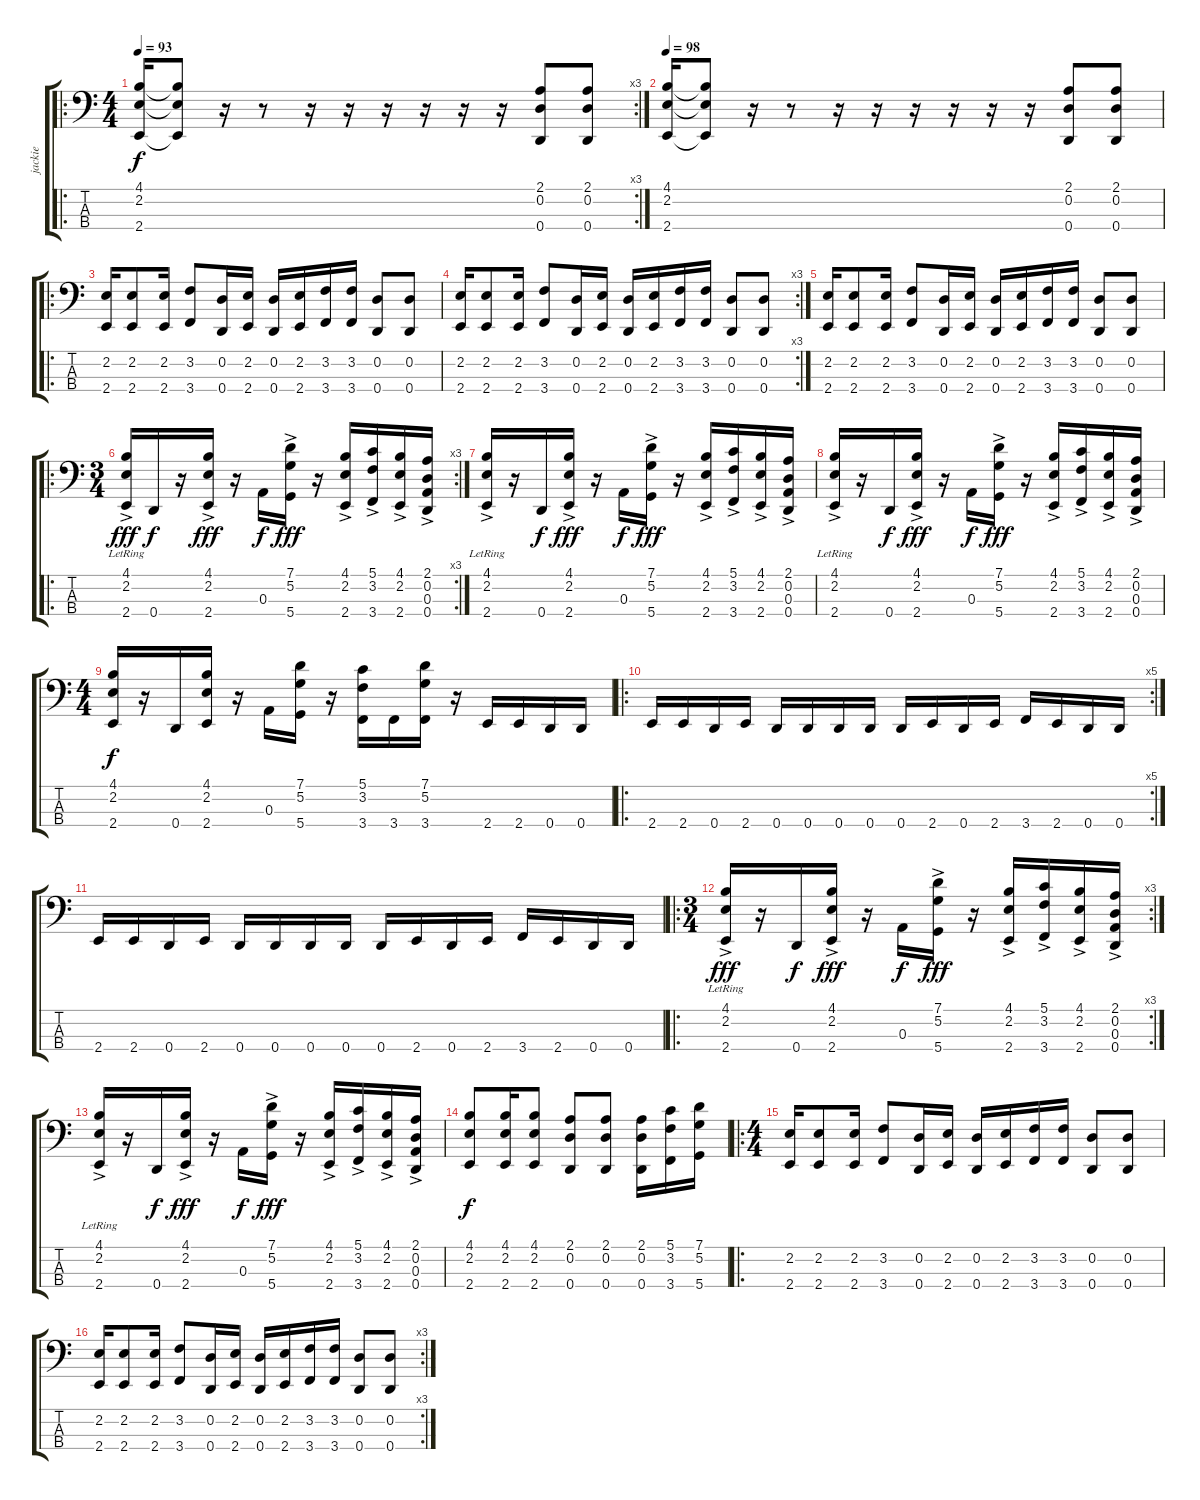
\track ("jackie" "jackie") {instrument electricbasspick}
\staff {score tabs}
\tuning (G2 D2 A1 D1) {hide}
\ro
\rc 3
\ts (4 4)
\tempo 93
\clef f4
\ks c
(4.1 2.2 2.4).16{dy f instrument electricbasspick} (4.1{t} 2.2{t} 2.4{t}).8 r.16 r.8 r.16 r.16 r.16 r.16 r.16 r.16 (2.1 0.2 0.4).8 (2.1 0.2 0.4).8 |
\tempo 93
\tempo 98
(4.1 2.2 2.4).16 (4.1{t} 2.2{t} 2.4{t}).8 r.16 r.8 r.16 r.16 r.16 r.16 r.16 r.16 (2.1 0.2 0.4).8 (2.1 0.2 0.4).8 |
\ro
(2.2 2.4).16 (2.2 2.4).8 (2.2 2.4).16 (3.2 3.4).8 (0.2 0.4).16 (2.2 2.4).16 (0.2 0.4).16 (2.2 2.4).16 (3.2 3.4).16 (3.2 3.4).16 (0.2 0.4).8 (0.2 0.4).8 |
\rc 3
(2.2 2.4).16 (2.2 2.4).8 (2.2 2.4).16 (3.2 3.4).8 (0.2 0.4).16 (2.2 2.4).16 (0.2 0.4).16 (2.2 2.4).16 (3.2 3.4).16 (3.2 3.4).16 (0.2 0.4).8 (0.2 0.4).8 |
(2.2 2.4).16 (2.2 2.4).8 (2.2 2.4).16 (3.2 3.4).8 (0.2 0.4).16 (2.2 2.4).16 (0.2 0.4).16 (2.2 2.4).16 (3.2 3.4).16 (3.2 3.4).16 (0.2 0.4).8 (0.2 0.4).8 |
\ro
\rc 3
\ts (3 4)
(4.1 2.2 2.4{ac lr}).16{dy fff} 0.4.16{dy f} r.16 (4.1 2.2 2.4{ac}).16{dy fff} r.16 0.3.16{dy f} (7.1 5.2 5.4{ac}).16{dy fff} r.16 (4.1 2.2 2.4{ac}).16 (5.1 3.2 3.4{ac}).16 (4.1 2.2 2.4{ac}).16 (2.1 0.2 0.3 0.4{ac}).16 |
(4.1 2.2 2.4{ac lr}).16 r.16 0.4.16{dy f} (4.1 2.2 2.4{ac}).16{dy fff} r.16 0.3.16{dy f} (7.1 5.2 5.4{ac}).16{dy fff} r.16 (4.1 2.2 2.4{ac}).16 (5.1 3.2 3.4{ac}).16 (4.1 2.2 2.4{ac}).16 (2.1 0.2 0.3 0.4{ac}).16 |
(4.1 2.2 2.4{ac lr}).16 r.16 0.4.16{dy f} (4.1 2.2 2.4{ac}).16{dy fff} r.16 0.3.16{dy f} (7.1 5.2 5.4{ac}).16{dy fff} r.16 (4.1 2.2 2.4{ac}).16 (5.1 3.2 3.4{ac}).16 (4.1 2.2 2.4{ac}).16 (2.1 0.2 0.3 0.4{ac}).16 |
\ts (4 4)
(4.1 2.2 2.4).16{dy f} r.16 0.4.16 (4.1 2.2 2.4).16 r.16 0.3.16 (7.1 5.2 5.4).16 r.16 (5.1 3.2 3.4).16 3.4.16 (7.1 5.2 3.4).16 r.16 2.4.16 2.4.16 0.4.16 0.4.16 |
\ro
\rc 5
2.4.16 2.4.16 0.4.16 2.4.16 0.4.16 0.4.16 0.4.16 0.4.16 0.4.16 2.4.16 0.4.16 2.4.16 3.4.16 2.4.16 0.4.16 0.4.16 |
2.4.16 2.4.16 0.4.16 2.4.16 0.4.16 0.4.16 0.4.16 0.4.16 0.4.16 2.4.16 0.4.16 2.4.16 3.4.16 2.4.16 0.4.16 0.4.16 |
\ro
\rc 3
\ts (3 4)
(4.1 2.2 2.4{ac lr}).16{dy fff} r.16 0.4.16{dy f} (4.1 2.2 2.4{ac}).16{dy fff} r.16 0.3.16{dy f} (7.1 5.2 5.4{ac}).16{dy fff} r.16 (4.1 2.2 2.4{ac}).16 (5.1 3.2 3.4{ac}).16 (4.1 2.2 2.4{ac}).16 (2.1 0.2 0.3 0.4{ac}).16 |
(4.1 2.2 2.4{ac lr}).16 r.16 0.4.16{dy f} (4.1 2.2 2.4{ac}).16{dy fff} r.16 0.3.16{dy f} (7.1 5.2 5.4{ac}).16{dy fff} r.16 (4.1 2.2 2.4{ac}).16 (5.1 3.2 3.4{ac}).16 (4.1 2.2 2.4{ac}).16 (2.1 0.2 0.3 0.4{ac}).16 |
(4.1 2.2 2.4).8{dy f} (4.1 2.2 2.4).16 (4.1 2.2 2.4).8 (2.1 0.2 0.4).8 (2.1 0.2 0.4).8 (2.1 0.2 0.4).16 (5.1 3.2 3.4).16 (7.1 5.2 5.4).16 |
\ro
\ts (4 4)
(2.2 2.4).16 (2.2 2.4).8 (2.2 2.4).16 (3.2 3.4).8 (0.2 0.4).16 (2.2 2.4).16 (0.2 0.4).16 (2.2 2.4).16 (3.2 3.4).16 (3.2 3.4).16 (0.2 0.4).8 (0.2 0.4).8 |
\rc 3
(2.2 2.4).16 (2.2 2.4).8 (2.2 2.4).16 (3.2 3.4).8 (0.2 0.4).16 (2.2 2.4).16 (0.2 0.4).16 (2.2 2.4).16 (3.2 3.4).16 (3.2 3.4).16 (0.2 0.4).8 (0.2 0.4).8
